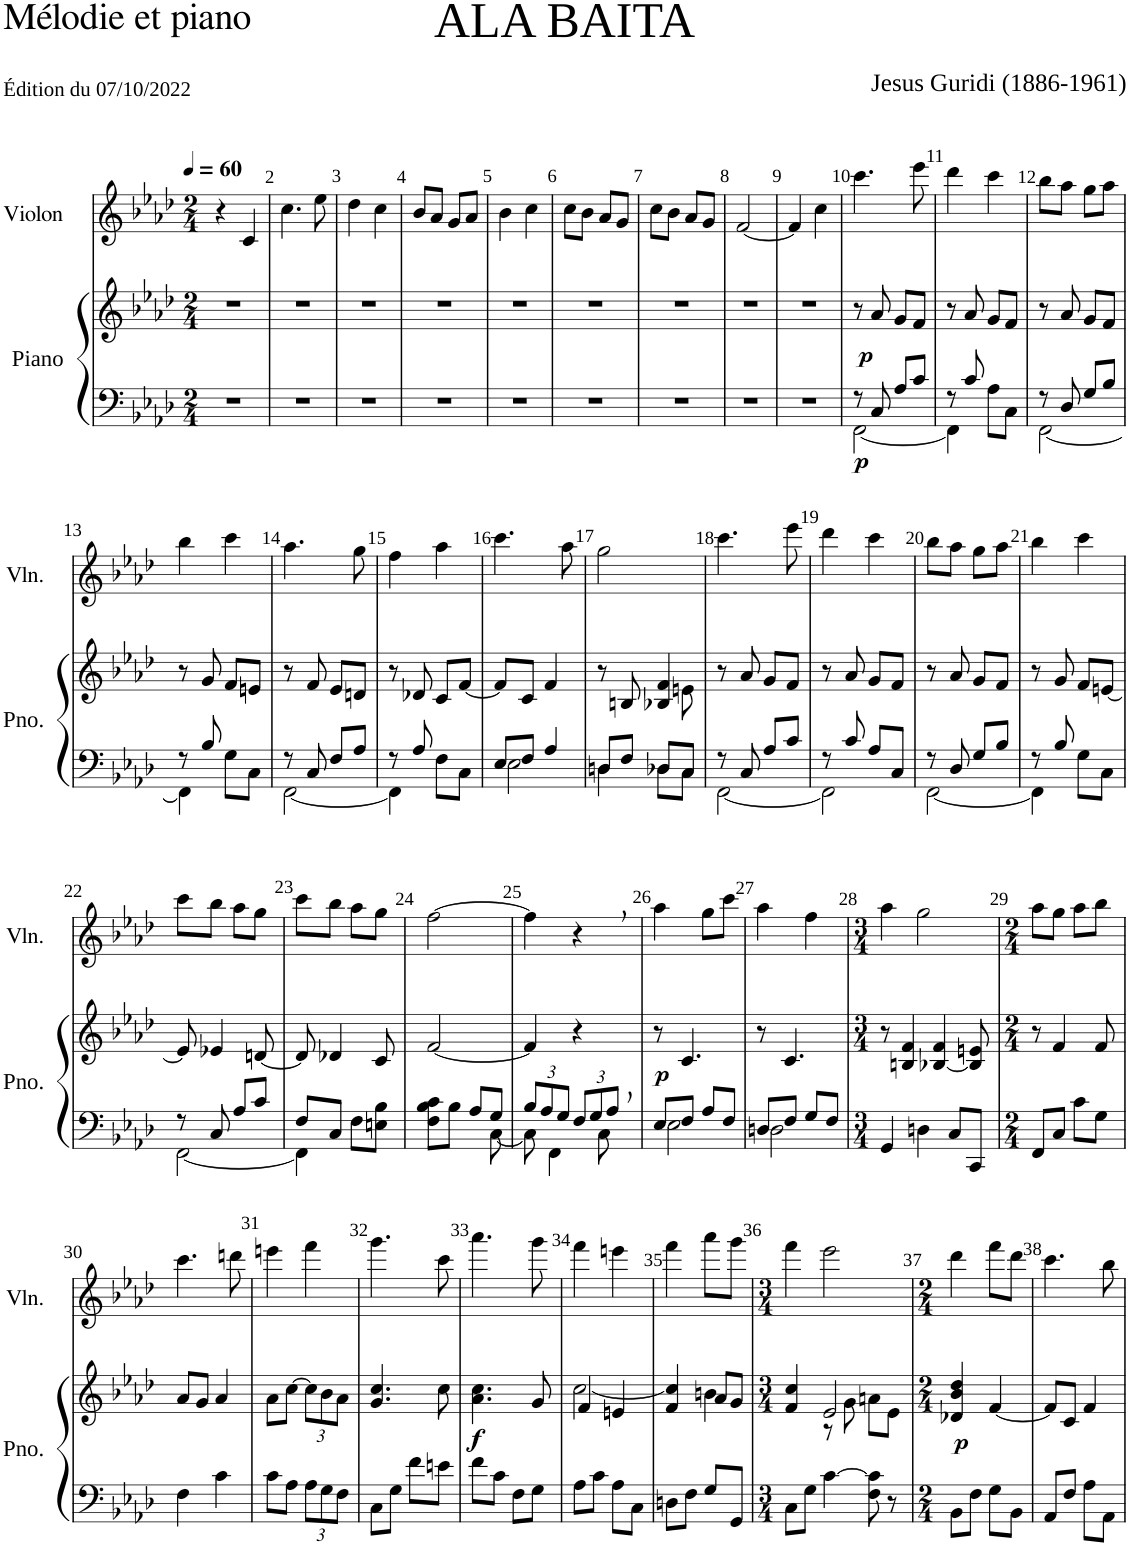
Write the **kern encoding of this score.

**kern	**kern	**dynam	**kern
*part2	*part2	*part2	*part1
*staff3	*staff2	*staff2/3	*staff1
*I"Piano	*	*	*I"Violon
*I'Pno.	*	*	*I'Vln.
*clefF4	*clefG2	*	*clefG2
*k[b-e-a-d-]	*k[b-e-a-d-]	*	*k[b-e-a-d-]
*M2/4	*M2/4	*	*M2/4
*MM60	*MM60	*	*MM60
=1	=1	=1	=1
2r	2r	.	4r
.	.	.	4c/
=2	=2	=2	=2
2r	2r	.	4.cc\
.	.	.	8ee-\
=3	=3	=3	=3
2r	2r	.	4dd-\
.	.	.	4cc\
=4	=4	=4	=4
2r	2r	.	8b-/L
.	.	.	8a-/J
.	.	.	8g/L
.	.	.	8a-/J
=5	=5	=5	=5
2r	2r	.	4b-\
.	.	.	4cc\
=6	=6	=6	=6
2r	2r	.	8cc\L
.	.	.	8b-\J
.	.	.	8a-/L
.	.	.	8g/J
=7	=7	=7	=7
2r	2r	.	8cc\L
.	.	.	8b-\J
.	.	.	8a-/L
.	.	.	8g/J
=8	=8	=8	=8
2r	2r	.	[2f/
=9	=9	=9	=9
2r	2r	.	4f/]
.	.	.	4cc\
=10	=10	=10	=10
*^	*	*	*
!	!	!	!LO:DY:b=2	!
!	!	!	!LO:DY:n=1:b	!
8r	[2FF\	8r	p p	4.ccc\
8C/	.	8a-/	.	.
8A-/L	.	8g/L	.	.
8c/J	.	8f/J	.	8eee-\
=11	=11	=11	=11	=11
8r	4FF\]	8r	.	4ddd-\
8c/	.	8a-/	.	.
8A-\L	4ryy	8g/L	.	4ccc\
8C\J	.	8f/J	.	.
=12	=12	=12	=12	=12
8r	[2FF\	8r	.	8bb-\L
8D-/	.	8a-/	.	8aa-\J
8G/L	.	8g/L	.	8gg\L
8B-/J	.	8f/J	.	8aa-\J
!!LO:LB:g=z
=13	=13	=13	=13	=13
8r	4FF\]	8r	.	4bb-\
8B-/	.	8g/	.	.
8G\L	4ryy	8f/L	.	4ccc\
8C\J	.	8en/J	.	.
=14	=14	=14	=14	=14
8r	[2FF\	8r	.	4.aa-\
8C/	.	8f/	.	.
8F/L	.	8e-/L	.	.
8A-/J	.	8dn/J	.	8gg\
=15	=15	=15	=15	=15
8r	4FF\]	8r	.	4ff\
8A-/	.	8d-X/	.	.
8F\L	4ryy	8c/L	.	4aa-\
8C\J	.	[8f/J	.	.
=16	=16	=16	=16	=16
8E-/L	2E-\	8f/L]	.	4.ccc\
8F/J	.	8c/J	.	.
4A-/	.	4f/	.	.
.	.	.	.	8aa-\
=17	=17	=17	=17	=17
*	*	*^	*	*
8Dn/L	4D\	8r	4.ryy	.	2gg\
8F/J	.	8Bn/	.	.	.
8D-X/L	8D-\L	4B-X/ 4f/	.	.	.
8C/J	8C\J	.	8en\	.	.
*	*	*v	*v	*	*
=18	=18	=18	=18	=18
8r	[2FF\	8r	.	4.ccc\
8C/	.	8a-/	.	.
8A-/L	.	8g/L	.	.
8c/J	.	8f/J	.	8eee-\
=19	=19	=19	=19	=19
8r	2FF\]	8r	.	4ddd-\
8c/	.	8a-/	.	.
8A-/L	.	8g/L	.	4ccc\
8C/J	.	8f/J	.	.
=20	=20	=20	=20	=20
8r	[2FF\	8r	.	8bb-\L
8D-/	.	8a-/	.	8aa-\J
8G/L	.	8g/L	.	8gg\L
8B-/J	.	8f/J	.	8aa-\J
=21	=21	=21	=21	=21
8r	4FF\]	8r	.	4bb-\
8B-/	.	8g/	.	.
8G\L	4ryy	8f/L	.	4ccc\
8C\J	.	[8en/J	.	.
!!LO:LB:g=z
=22	=22	=22	=22	=22
8r	[2FF\	8e/]	.	8ccc\L
8C/	.	4e-X/	.	8bb-\J
8A-/L	.	.	.	8aa-\L
8c/J	.	[8dn/	.	8gg\J
=23	=23	=23	=23	=23
8F/L	4FF\]	8d/]	.	8ccc\L
8C/J	.	4d-X/	.	8bb-\J
8F\L	4ryy	.	.	8aa-\L
8En\ 8B-\J	.	8c/	.	8gg\J
=24	=24	=24	=24	=24
8F\ 8B-\ 8c\L	4.ryy	[2f/	.	[2ff\
8B-\J	.	.	.	.
8A-/L	.	.	.	.
8G/J	[8C\	.	.	.
=25	=25	=25	=25	=25
*Xbrackettup	*	*	*	*
12B-/L	8C\]	4f/]	.	4ff\]
12A-/	.	.	.	.
.	4FF\	.	.	.
12G/J	.	.	.	.
12F/L	.	4r	.	4r
12G/	.	.	.	.
.	8C\	.	.	.
12A-,/J	.	.	.	.
=26	=26	=26	=26	=26
!	!	!	!LO:DY:b	!
8E-/L	2E-\	8r	p	4aa-\
8F/J	.	4.c/	.	.
8A-/L	.	.	.	8gg\L
8F/J	.	.	.	8ccc\J
=27	=27	=27	=27	=27
8Dn/L	2D\	8r	.	4aa-\
8F/J	.	4.c/	.	.
8G/L	.	.	.	4ff\
8F/J	.	.	.	.
*v	*v	*	*	*
=28	=28	=28	=28
*M3/4	*M3/4	*	*M3/4
4GG/	8r	.	4aa-\
.	4Bn/ 4f/	.	.
4Dn\	.	.	2gg\
.	[4B-X/ 4f/	.	.
8C/L	.	.	.
8CC/J	8B-/] 8en/	.	.
=29	=29	=29	=29
*M2/4	*M2/4	*	*M2/4
8FF/L	8r	.	8aa-\L
8C/J	4f/	.	8gg\J
8c\L	.	.	8aa-\L
8G\J	8f/	.	8bb-\J
!!LO:LB:g=z
=30	=30	=30	=30
4F\	8a-/L	.	4.ccc\
.	8g/J	.	.
4c\	4a-/	.	.
.	.	.	8dddn\
=31	=31	=31	=31
8c\L	8a-\L	.	4eeen\
8A-\J	[8cc\J	.	.
*	*Xbrackettup	*	*
12A-\L	12cc\L]	.	4fff\
12G\	12b-\	.	.
12F\J	12a-\J	.	.
=32	=32	=32	=32
8C\L	4.g/ 4.cc/	.	4.ggg\
8G\J	.	.	.
8f\L	.	.	.
8en\J	8cc\	.	8ccc\
=33	=33	=33	=33
!	!	!LO:DY:b	!
8f\L	4.a-\ 4.cc\	f	4.aaa-\
8c\J	.	.	.
8F\L	.	.	.
8G\J	8g/	.	8ggg\
=34	=34	=34	=34
*	*^	*	*
8A-\L	4f/	[2cc\	.	4fff\
8c\J	.	.	.	.
8A-\L	4en/	.	.	4eeen\
8C\J	.	.	.	.
=35	=35	=35	=35	=35
8Dn\L	4f/ 4cc/]	4ryy	.	4fff\
8F\J	.	.	.	.
8G/L	8a-/L	4bn\	.	8aaa-\L
8GG/J	8g/J	.	.	8ggg\J
=36	=36	=36	=36	=36
*M3/4	*M3/4	*	*	*M3/4
8C\L	4f/ 4cc/	4ryy	.	4fff\
8G\J	.	.	.	.
[4c\	2e-/	8r	.	2eee-\
.	.	8g\	.	.
8F\ 8c\]	.	8an\L	.	.
8r	.	8e-\J	.	.
*	*v	*v	*	*
=37	=37	=37	=37
*M2/4	*M2/4	*	*M2/4
*	*^	*	*
!	!	!	!LO:DY:b	!
*	*v	*v	*	*
8BB-\L	4d-X/ 4b-/ 4dd-/	p	4ddd-\
8F\J	.	.	.
8G\L	[4f/	.	8fff\L
8BB-\J	.	.	8ddd-\J
=38	=38	=38	=38
8AA-/L	8f/L]	.	4.ccc\
8F/J	8c/J	.	.
8A-\L	4f/	.	.
8AA-\J	.	.	8bb-\
=	=	=	=
*-	*-	*-	*-
